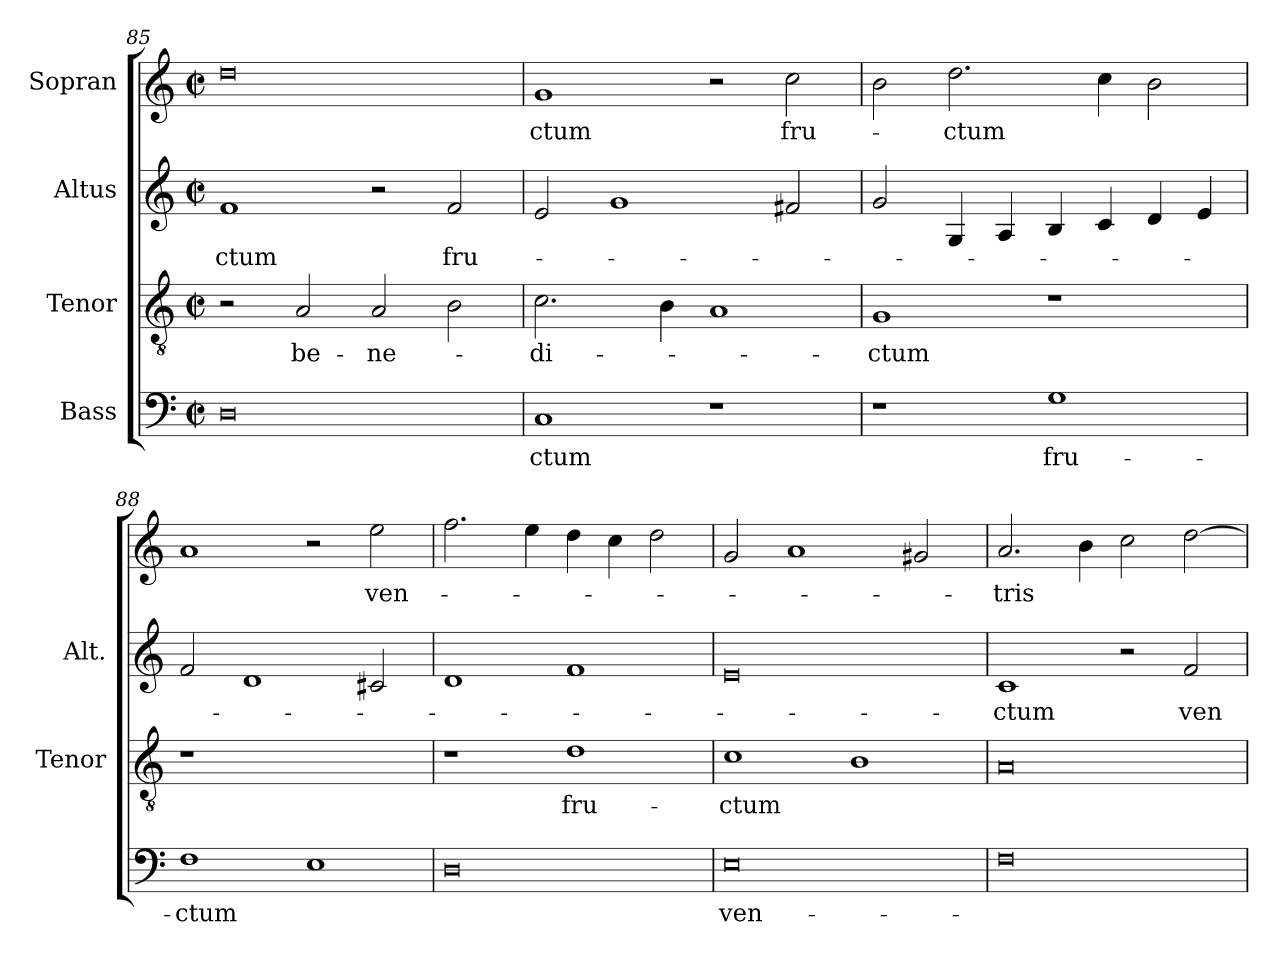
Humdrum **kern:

**kern	**text	**kern	**text	**kern	**text	**kern	**text
*part4	*part4	*part3	*part3	*part2	*part2	*part1	*part1
*staff4	*staff4	*staff3	*staff3	*staff2	*staff2	*staff1	*staff1
*I"Bass	*	*I"Tenor	*	*I"Altus	*	*I"Sopran	*
*	*	*I'Tenor	*	*I'Alt.	*	*	*
*clefF4	*	*clefGv2	*	*clefG2	*	*clefG2	*
*	*	*ITrd7c12	*	*	*	*	*
*k[]	*	*k[]	*	*k[]	*	*k[]	*
*C:	*	*C:	*	*C:	*	*C:	*
*M2/2	*	*M2/2	*	*M2/2	*	*M2/2	*
*met(c|)	*	*met(c|)	*	*met(c|)	*	*met(c|)	*
=85	=85	=85	=85	=85	=85	=85	=85
!	!	!	!	!	!LO:LY:b:color=#000000	!	!
0Di	.	2r	.	1fi	-ctum	0ddi	.
!	!	!	!LO:LY:b:color=#000000	!	!	!	!
.	.	2AAi/	be-	.	.	.	.
!	!	!	!LO:LY:b:color=#000000	!	!	!	!
.	.	2AAi/	-ne-	2r	.	.	.
!	!	!	!	!	!LO:LY:b:color=#000000	!	!
.	.	2BBi\	.	2fi/	fru-	.	.
=86	=86	=86	=86	=86	=86	=86	=86
!	!LO:LY:b:color=#000000	!	!	!	!	!	!
!	!	!	!LO:LY:b:color=#000000	!	!	!	!
!	!	!	!	!	!	!	!LO:LY:b:color=#000000
1Ci	-ctum	2.Ci\	-di-	2ei/	.	1gi	-ctum
.	.	.	.	1gi	.	.	.
.	.	4BBi\	.	.	.	.	.
1r	.	1AAi	.	.	.	2r	.
!	!	!	!	!	!	!	!LO:LY:b:color=#000000
.	.	.	.	2f#Xi/	.	2cci\	fru-
!!LO:LB:g=z
=87	=87	=87	=87	=87	=87	=87	=87
!	!	!	!LO:LY:b:color=#000000	!	!	!	!
1r	.	1GGi	-ctum	2gi/	.	2bi\	.
!	!	!	!	!	!	!	!LO:LY:b:color=#000000
.	.	.	.	4Gi/	.	2.ddi\	-ctum
.	.	.	.	4Ai/	.	.	.
!	!LO:LY:b:color=#000000	!	!	!	!	!	!
1Gi	fru-	1r	.	4Bi/	.	.	.
.	.	.	.	4ci/	.	4cci\	.
.	.	.	.	4di/	.	2bi\	.
.	.	.	.	4ei/	.	.	.
=88	=88	=88	=88	=88	=88	=88	=88
!	!LO:LY:b:color=#000000	!LO:N:vis=1	!	!	!	!	!
1Fi	-ctum	1r	.	2fi/	.	1ai	.
.	.	.	.	1di	.	.	.
1Ei	.	1ryy	.	.	.	2r	.
!	!	!	!	!	!	!	!LO:LY:b:color=#000000
.	.	.	.	2c#Xi/	.	2eei\	ven-
=89	=89	=89	=89	=89	=89	=89	=89
0Di	.	1r	.	1di	.	2.ffi\	.
.	.	.	.	.	.	4eei\	.
!	!	!	!LO:LY:b:color=#000000	!	!	!	!
.	.	1Di	fru-	1fi	.	4ddi\	.
.	.	.	.	.	.	4cci\	.
.	.	.	.	.	.	2ddi\	.
=90	=90	=90	=90	=90	=90	=90	=90
!	!LO:LY:b:color=#000000	!	!	!	!	!	!
!	!	!	!LO:LY:b:color=#000000	!	!	!	!
0Ei	ven-	1Ci	-ctum	0ei	.	2gi/	.
.	.	.	.	.	.	1ai	.
.	.	1BBi	.	.	.	.	.
.	.	.	.	.	.	2g#Xi/	.
=91	=91	=91	=91	=91	=91	=91	=91
!	!	!	!	!	!LO:LY:b:color=#000000	!	!
!	!	!	!	!	!	!	!LO:LY:b:color=#000000
0Fi	.	0AAi	.	1ci	-ctum	2.ai/	-tris
.	.	.	.	.	.	4bi\	.
.	.	.	.	2r	.	2cci\	.
!	!	!	!	!	!LO:LY:b:color=#000000	!	!
.	.	.	.	2fi/	ven-	[>2ddi\	.
=	=	=	=	=	=	=	=
*-	*-	*-	*-	*-	*-	*-	*-
